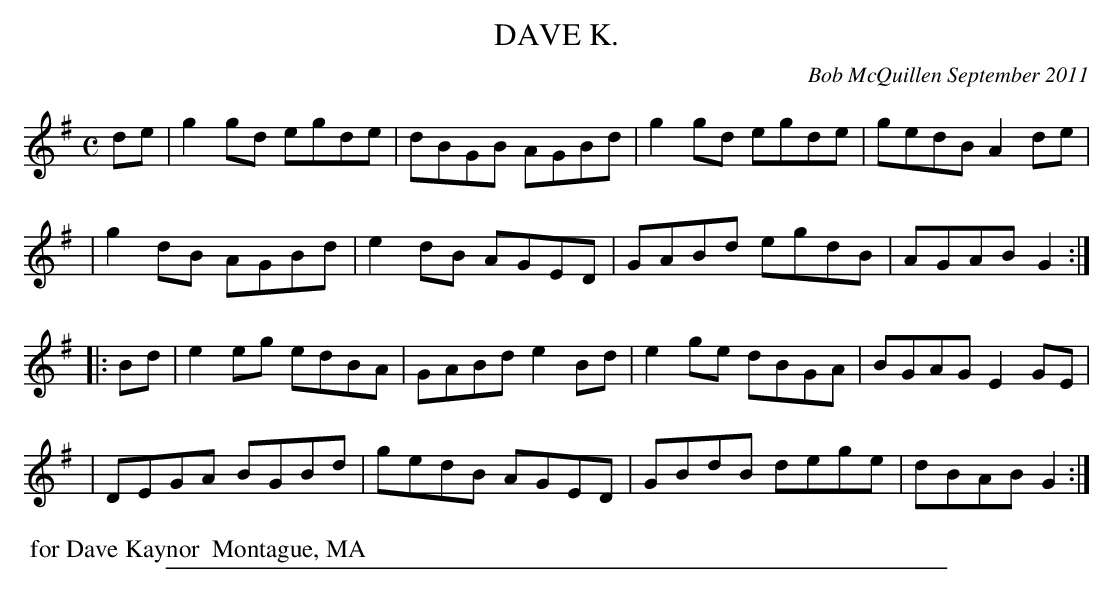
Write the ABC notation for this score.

X:1
T: DAVE K.
C: Bob McQuillen September 2011
M: C
L: 1/8
K: G
de \
| g2gd egde | dBGB AGBd | g2gd egde | gedB A2de |
| g2dB AGBd | e2dB AGED | GABd egdB | AGAB G2 :|
|: Bd \
| e2eg edBA | GABd e2Bd | e2ge dBGA | BGAG E2GE |
| DEGA BGBd | gedB AGED | GBdB dege | dBAB G2 :|
